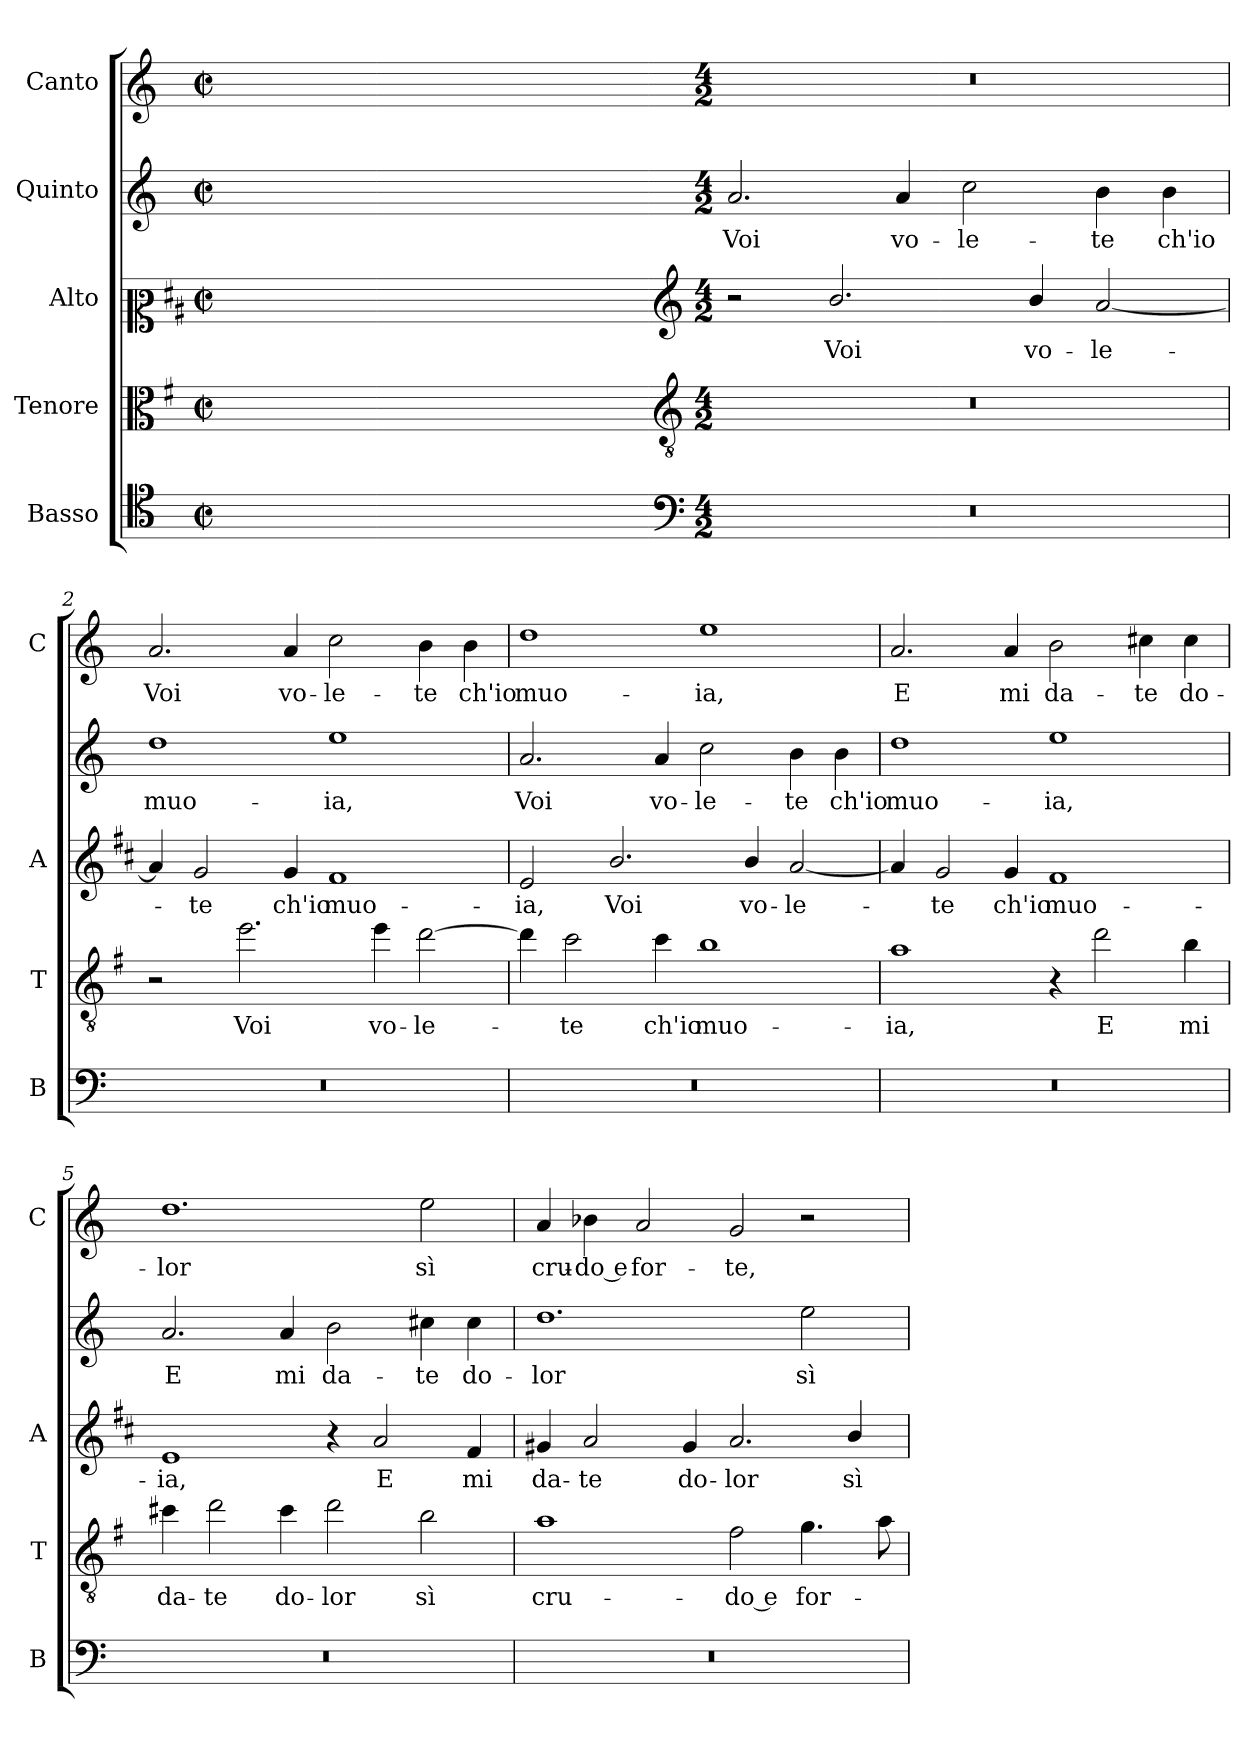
**kern	**kern	**text	**kern	**text	**kern	**text	**kern	**text
*part5	*part4	*part4	*part3	*part3	*part2	*part2	*part1	*part1
*staff5	*staff4	*staff4	*staff3	*staff3	*staff2	*staff2	*staff1	*staff1
*I"Basso	*I"Tenore	*	*I"Alto	*	*I"Quinto	*	*I"Canto	*
*I'B	*I'T	*	*I'A	*	*	*	*I'C	*
*clefC4	*clefC3	*	*clefC2	*	*clefG2	*	*clefG2	*
*	*ITrd4c7	*	*ITrd1c2	*	*	*	*	*
*k[]	*k[]	*	*k[]	*	*k[]	*	*k[]	*
*C:	*C:	*	*C:	*	*C:	*	*C:	*
*M2/2	*M2/2	*	*M2/2	*	*M2/2	*	*M2/2	*
*met(c|)	*met(c|)	*	*met(c|)	*	*met(c|)	*	*met(c|)	*
=	=	=	=	=	=	=	=	=
1ryy	1ryy	.	1ryy	.	1ryy	.	1ryy	.
=1X-	=1X-	=1X-	=1X-	=1X-	=1X-	=1X-	=1X-	=1X-
4ryy	4ryy	.	4ryy	.	4ryy	.	4ryy	.
4ryy	4ryy	.	4ryy	.	4ryy	.	4ryy	.
4ryy	4ryy	.	4ryy	.	4ryy	.	4ryy	.
4ryy	4ryy	.	4ryy	.	4ryy	.	4ryy	.
=1-	=1-	=1-	=1-	=1-	=1-	=1-	=1-	=1-
*clefF4	*clefGv2	*	*clefG2	*	*	*	*	*
*M4/2	*M4/2	*	*M4/2	*	*M4/2	*	*M4/2	*
!	!	!	!	!	!	!LO:LY:b	!	!
0r	0r	.	2r	.	2.a/	Voi	0r	.
!	!	!	!	!LO:LY:b	!	!	!	!
.	.	.	2.a/	Voi	.	.	.	.
!	!	!	!	!	!	!LO:LY:b	!	!
.	.	.	.	.	4a/	vo-	.	.
!	!	!	!	!	!	!LO:LY:b	!	!
.	.	.	.	.	2cc\	-le-	.	.
!	!	!	!	!LO:LY:b	!	!	!	!
.	.	.	4a/	vo-	.	.	.	.
!	!	!	!	!LO:LY:b	!	!LO:LY:b	!	!
.	.	.	[2g/	-le-	4b\	-te	.	.
!	!	!	!	!	!	!LO:LY:b	!	!
.	.	.	.	.	4b\	ch'io	.	.
=2	=2	=2	=2	=2	=2	=2	=2	=2
!	!	!	!	!	!	!LO:LY:b	!	!LO:LY:b
0r	2r	.	4g/]	.	1dd	muo-	2.a/	Voi
!	!	!	!	!LO:LY:b	!	!	!	!
.	.	.	2f/	-te	.	.	.	.
!	!	!LO:LY:b	!	!	!	!	!	!
.	2.a\	Voi	.	.	.	.	.	.
!	!	!	!	!LO:LY:b	!	!	!	!LO:LY:b
.	.	.	4f/	ch'io	.	.	4a/	vo-
!	!	!	!	!LO:LY:b	!	!LO:LY:b	!	!LO:LY:b
.	.	.	1e	muo-	1ee	-ia,	2cc\	-le-
!	!	!LO:LY:b	!	!	!	!	!	!
.	4a\	vo-	.	.	.	.	.	.
!	!	!LO:LY:b	!	!	!	!	!	!LO:LY:b
.	[2g\	-le-	.	.	.	.	4b\	-te
!	!	!	!	!	!	!	!	!LO:LY:b
.	.	.	.	.	.	.	4b\	ch'io
=3	=3	=3	=3	=3	=3	=3	=3	=3
!	!	!	!	!LO:LY:b	!	!LO:LY:b	!	!LO:LY:b
0r	4g\]	.	2d/	-ia,	2.a/	Voi	1dd	muo-
!	!	!LO:LY:b	!	!	!	!	!	!
.	2f\	-te	.	.	.	.	.	.
!	!	!	!	!LO:LY:b	!	!	!	!
.	.	.	2.a/	Voi	.	.	.	.
!	!	!LO:LY:b	!	!	!	!LO:LY:b	!	!
.	4f\	ch'io	.	.	4a/	vo-	.	.
!	!	!LO:LY:b	!	!	!	!LO:LY:b	!	!LO:LY:b
.	1e	muo-	.	.	2cc\	-le-	1ee	-ia,
!	!	!	!	!LO:LY:b	!	!	!	!
.	.	.	4a/	vo-	.	.	.	.
!	!	!	!	!LO:LY:b	!	!LO:LY:b	!	!
.	.	.	[2g/	-le-	4b\	-te	.	.
!	!	!	!	!	!	!LO:LY:b	!	!
.	.	.	.	.	4b\	ch'io	.	.
!!LO:LB:g=z
=4	=4	=4	=4	=4	=4	=4	=4	=4
!	!	!LO:LY:b	!	!	!	!LO:LY:b	!	!LO:LY:b
0r	1d	-ia,	4g/]	.	1dd	muo-	2.a/	E
!	!	!	!	!LO:LY:b	!	!	!	!
.	.	.	2f/	-te	.	.	.	.
!	!	!	!	!LO:LY:b	!	!	!	!LO:LY:b
.	.	.	4f/	ch'io	.	.	4a/	mi
!	!	!	!	!LO:LY:b	!	!LO:LY:b	!	!LO:LY:b
.	4r	.	1e	muo-	1ee	-ia,	2b\	da-
!	!	!LO:LY:b	!	!	!	!	!	!
.	2g\	E	.	.	.	.	.	.
!	!	!	!	!	!	!	!	!LO:LY:b
.	.	.	.	.	.	.	4cc#X\	-te
!	!	!LO:LY:b	!	!	!	!	!	!LO:LY:b
.	4e\	mi	.	.	.	.	4cc#\	do-
=5	=5	=5	=5	=5	=5	=5	=5	=5
!	!	!LO:LY:b	!	!LO:LY:b	!	!LO:LY:b	!	!LO:LY:b
0r	4f#X\	da-	1d	-ia,	2.a/	E	1.dd	-lor
!	!	!LO:LY:b	!	!	!	!	!	!
.	2g\	-te	.	.	.	.	.	.
!	!	!LO:LY:b	!	!	!	!LO:LY:b	!	!
.	4f#\	do-	.	.	4a/	mi	.	.
!	!	!LO:LY:b	!	!	!	!LO:LY:b	!	!
.	2g\	-lor	4r	.	2b\	da-	.	.
!	!	!	!	!LO:LY:b	!	!	!	!
.	.	.	2g/	E	.	.	.	.
!	!	!LO:LY:b	!	!	!	!LO:LY:b	!	!LO:LY:b
.	2e\	sì	.	.	4cc#X\	-te	2ee\	sì
!	!	!	!	!LO:LY:b	!	!LO:LY:b	!	!
.	.	.	4e/	mi	4cc#\	do-	.	.
=6	=6	=6	=6	=6	=6	=6	=6	=6
!	!	!LO:LY:b	!	!LO:LY:b	!	!LO:LY:b	!	!LO:LY:b
0r	1d	cru-	4f#X/	da-	1.dd	-lor	4a/	cru-
!	!	!	!	!LO:LY:b	!	!	!	!LO:LY:b
.	.	.	2g/	-te	.	.	4b-X\	-do e
!	!	!	!	!	!	!	!	!LO:LY:b
.	.	.	.	.	.	.	2a/	for-
!	!	!	!	!LO:LY:b	!	!	!	!
.	.	.	4f#/	do-	.	.	.	.
!	!	!LO:LY:b	!	!LO:LY:b	!	!	!	!LO:LY:b
.	2B\	-do e	2.g/	-lor	.	.	2g/	-te,
!	!	!LO:LY:b	!	!	!	!LO:LY:b	!	!
.	4.c\	for-	.	.	2ee\	sì	2r	.
!	!	!	!	!LO:LY:b	!	!	!	!
.	.	.	4a/	sì	.	.	.	.
.	8d\	.	.	.	.	.	.	.
=	=	=	=	=	=	=	=	=
*-	*-	*-	*-	*-	*-	*-	*-	*-
